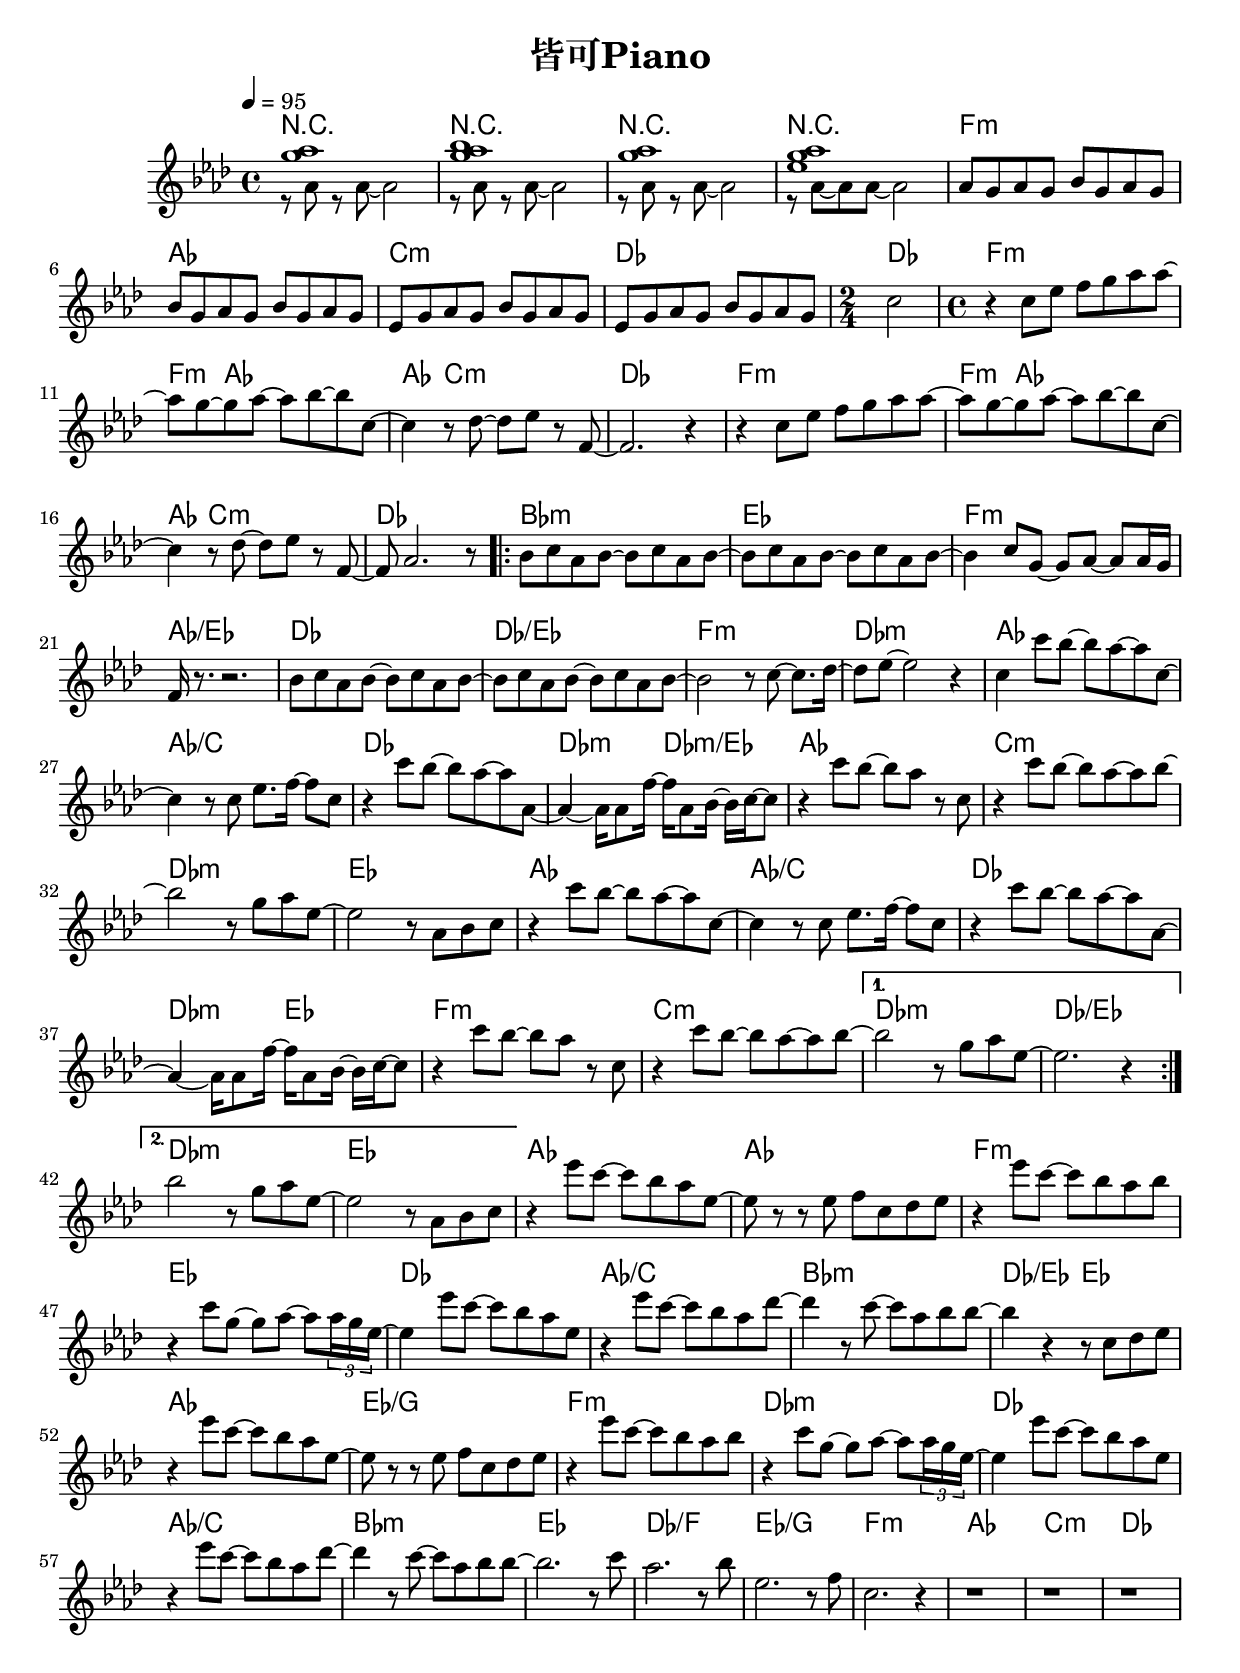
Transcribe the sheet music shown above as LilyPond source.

\header {
  title = "皆可Piano"
  composer = ""
}

\score { <<

\chords {

  r1| r | r | r |
  f:m | aes | c:m | des | des2 |

  f1:m~ | f4:m aes2.~ |  aes4 c2.:m | des1 |
  f1:m~ | f4:m aes2.~ |  aes4 c2.:m | des1 |

  \repeat volta 2 {
  bes1:m | ees | f:m | aes/ees |
  des | des/ees | f:m | des:m |

  aes | aes/c | des | des2:m des:m/ees |
  aes1 | c:m | des:m | ees |
  aes | aes/c | des | des2:m ees |
  f1:m | c:m |  
  }

  \alternative {
  {des1:m | des/ees |}
  {des1:m | ees |}
  }  
  
  aes1~ | aes | f:m | ees |
  des | aes/c | bes:m | des2/ees ees |
  aes1 | ees/g | f:m | des:m |
  des | aes/c | bes:m | ees |

  des/f | ees/g | f:m | aes | c:m | des |


  }
  
  \relative aes' { \key aes\major \tempo 4 = 95 \time 4/4

  <<{<g' aes>1}\\{r8 aes, r aes~ aes2}>>|
  <<{<g' aes bes>1}\\{r8 aes, r aes~ aes2}>>|
  <<{<g' aes>1}\\{r8 aes, r aes~ aes2}>>|
  <<{<g' aes ees>1}\\{r8 aes,~ aes aes~ aes2}>>|

  aes8 g aes g bes g aes g | bes8 g aes g bes g aes g | 
  ees8 g aes g bes g aes g | ees8 g aes g bes g aes g | 
  \time 2/4 c2 |

  \time 4/4
  r4 c8 ees f g aes aes~ | aes g~ g aes~ aes bes~ bes c,~ |
  c4 r8 des~ des ees r f,~ | f2. r4 |
  r4 c'8 ees f g aes aes~ | aes g~ g aes~ aes bes~ bes c,~ |
  c4 r8 des~ des ees r f,~ | f aes2. r8 |

  \repeat volta 2 {
  bes c aes bes~ bes c aes bes~ | bes c aes bes~ bes c aes bes~ |
  bes4 c8 g~ g aes~ aes aes16 g | f r8. r2. |
  bes8 c aes bes~ bes c aes bes~ | bes c aes bes~ bes c aes bes~ | 
  bes2 r8 c8~ c8. des16~ | des8 ees~ ees2 r4 |

  c4 c'8 bes~ bes aes~ aes c,~ | c4 r8 c ees8. f16~ f8 c |
  r4 c'8 bes~ bes aes~ aes aes,~ | aes4~ aes16 aes8 f'16~ f aes,8 bes16~ bes c~ c8 |
  r4 c'8 bes~ bes aes r c, | r4 c'8 bes~ bes aes~ aes bes~ |
  bes2 r8 g aes ees~ | ees2 r8 aes, bes c |

  r4 c'8 bes~ bes aes~ aes c,~ | c4 r8 c ees8. f16~ f8 c |
  r4 c'8 bes~ bes aes~ aes aes,~ | aes4~ aes16 aes8 f'16~ f aes,8 bes16~ bes c~ c8 |
  r4 c'8 bes~ bes aes r c, | r4 c'8 bes~ bes aes~ aes bes~ |
  
  }

  \alternative {
    {bes2 r8 g aes ees~ | ees2. r4 | }
    {bes'2 r8 g aes ees~ | ees2 r8 aes, bes c | }
  }

  r4 ees'8 c~ c bes aes ees~ | ees r r ees f c des ees |
  r4 ees'8 c~ c bes aes bes | r4 c8 g~ g aes~ aes \tuplet 3/2 8 {aes16 g ees~} |
  ees4 ees'8 c~ c bes aes ees | r4 ees'8 c~ c bes aes des~ |
  des4 r8 c~ c aes bes bes~ | bes4 r r8 c, des ees |
  
  r4 ees'8 c~ c bes aes ees~ | ees r r ees f c des ees |
  r4 ees'8 c~ c bes aes bes | r4 c8 g~ g aes~ aes \tuplet 3/2 8 {aes16 g ees~} |
  ees4 ees'8 c~ c bes aes ees | r4 ees'8 c~ c bes aes des~ |
  des4 r8 c~ c aes bes bes~ | bes2. r8 c | aes2. r8 bes |
  ees,2. r8 f | c2. r4 |
  
  r1 | r | r |

   
    
  }





>>
  \layout {}
  \midi {}
}